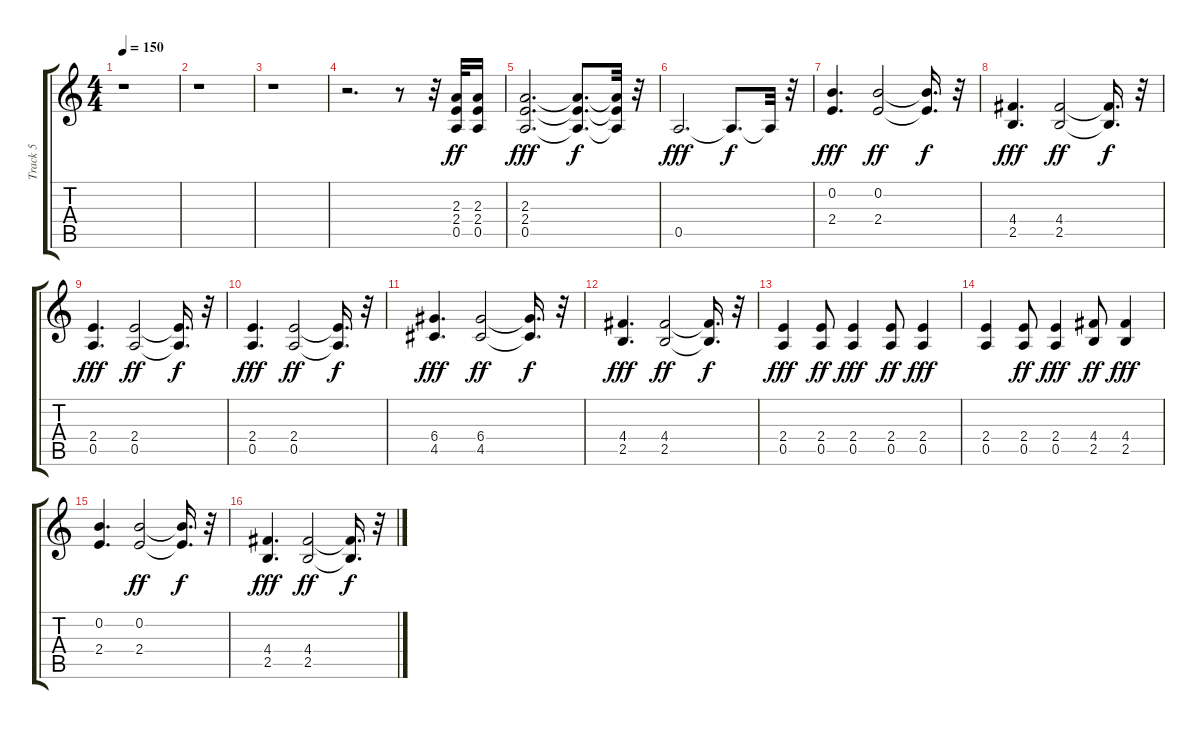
\track ("Track 5" "Track 5") {instrument electricguitarmuted}
\staff {score tabs}
\tuning (E4 B3 G3 D3 A2 E2) {hide}
\ts (4 4)
\tempo 150
\clef g2
\ks c
r.1{dy f} |
r.1 |
r.1 |
r.2{d} r.8 r.32 (2.3 2.4 0.5).32{dy ff} (2.3 2.4 0.5).16 |
(2.3 2.4 0.5).2{d dy fff} (2.3{t} 2.4{t} 0.5{t}).8{d dy f} (2.3{t} 2.4{t} 0.5{t}).32 r.32 |
0.5.2{d dy fff instrument guitarfretnoise} 0.5{t}.8{d dy f} 0.5{t}.32 r.32 |
(0.2 2.4).4{d dy fff instrument distortionguitar} (0.2 2.4).2{dy ff} (0.2{t} 2.4{t}).16{d dy f} r.32 |
(4.4 2.5).4{d dy fff} (4.4 2.5).2{dy ff} (4.4{t} 2.5{t}).16{d dy f} r.32 |
(2.4 0.5).4{d dy fff} (2.4 0.5).2{dy ff} (2.4{t} 0.5{t}).16{d dy f} r.32 |
(2.4 0.5).4{d dy fff} (2.4 0.5).2{dy ff} (2.4{t} 0.5{t}).16{d dy f} r.32 |
(6.4 4.5).4{d dy fff} (6.4 4.5).2{dy ff} (6.4{t} 4.5{t}).16{d dy f} r.32 |
(4.4 2.5).4{d dy fff} (4.4 2.5).2{dy ff} (4.4{t} 2.5{t}).16{d dy f} r.32 |
(2.4 0.5).4{dy fff} (2.4 0.5).8{dy ff} (2.4 0.5).4{dy fff} (2.4 0.5).8{dy ff} (2.4 0.5).4{dy fff} |
(2.4 0.5).4 (2.4 0.5).8{dy ff} (2.4 0.5).4{dy fff} (4.4 2.5).8{dy ff} (4.4 2.5).4{dy fff} |
(0.2 2.4).4{d} (0.2 2.4).2{dy ff} (0.2{t} 2.4{t}).16{d dy f} r.32 |
(4.4 2.5).4{d dy fff} (4.4 2.5).2{dy ff} (4.4{t} 2.5{t}).16{d dy f} r.32
